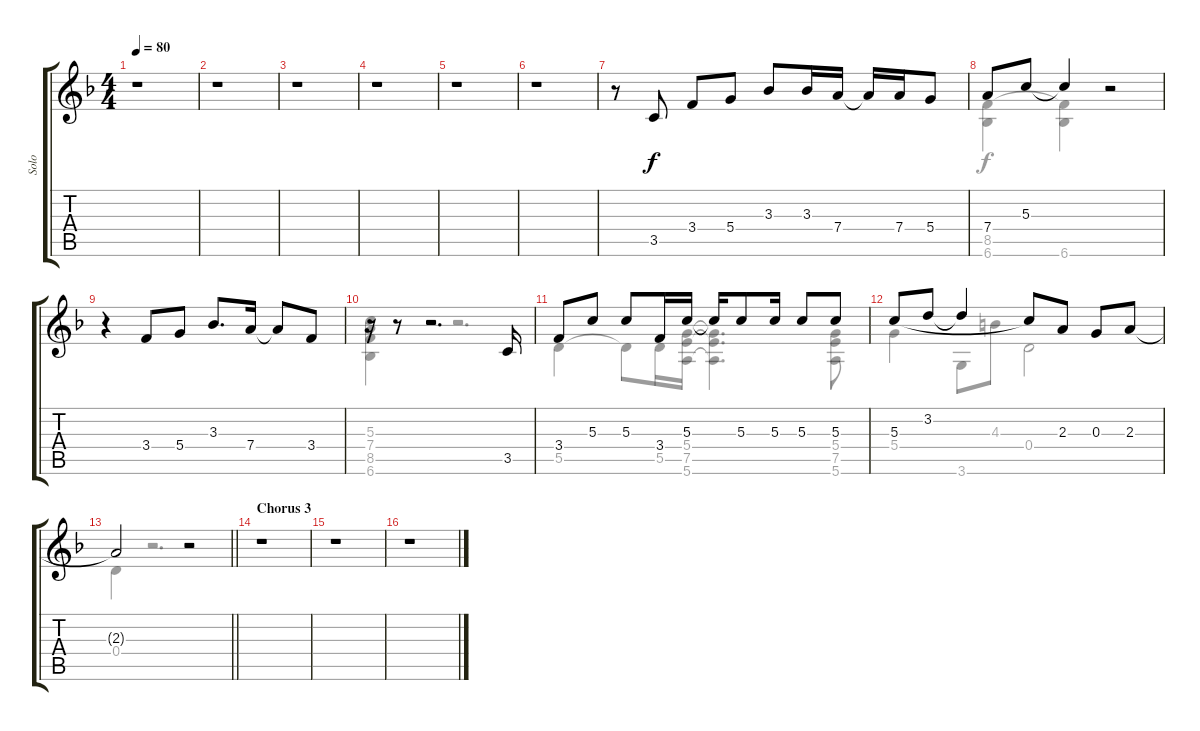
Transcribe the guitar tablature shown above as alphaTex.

\track ("Solo " "Solo ") {instrument acousticbass}
\staff {score tabs}
\tuning (E4 B3 G3 D3 A2 E2) {hide}
\voice
\ts (4 4)
\tempo 80
\clef g2
\ks f
r.1{dy f} |
r.1 |
r.1 |
r.1 |
r.1 |
r.1 |
r.8 3.5.8 3.4.8 5.4.8 3.3.8 3.3.16 7.4.16 7.4{t}.16 7.4.16 5.4.8 |
7.4.8 5.3.8 5.3{t}.4 r.2 |
r.4 3.4.8 5.4.8 3.3.8{d} 7.4.16 7.4{t}.8 3.4.8 |
r.16 r.8 r.2{d} 3.5.16 |
3.4.8 5.3.8 5.3.8 3.4.16 5.3.16 5.3{t}.16 5.3.8 5.3.16 5.3.8 5.3.8 |
5.3.8 3.2.8 3.2{t}.4 5.3{t}.8 2.3.8 0.3.8 2.3.8 |
\barLineRight lightlight
2.3{t}.2 r.2 |
\section ("" "Chorus 3")
r.1 |
r.1 |
r.1
\voice
\clef g2
\ottava regular
\simile none
\ks f
|
|
|
|
|
|
|
(8.5 6.6).4 (8.5{t} 6.6).4 r.2 |
|
(5.3 7.4 8.5 6.6).4 r.2{d} |
5.5.4 5.5{t}.8 5.5.16 (5.4 7.5 5.6).16 (5.4{t} 7.5{t} 5.6{t}).4{d} (5.4 7.5 5.6).8 |
5.4.4 3.6.8 4.3.8 0.4.2 |
\barLineRight lightlight
0.4.4 r.2{d} |
|
|
